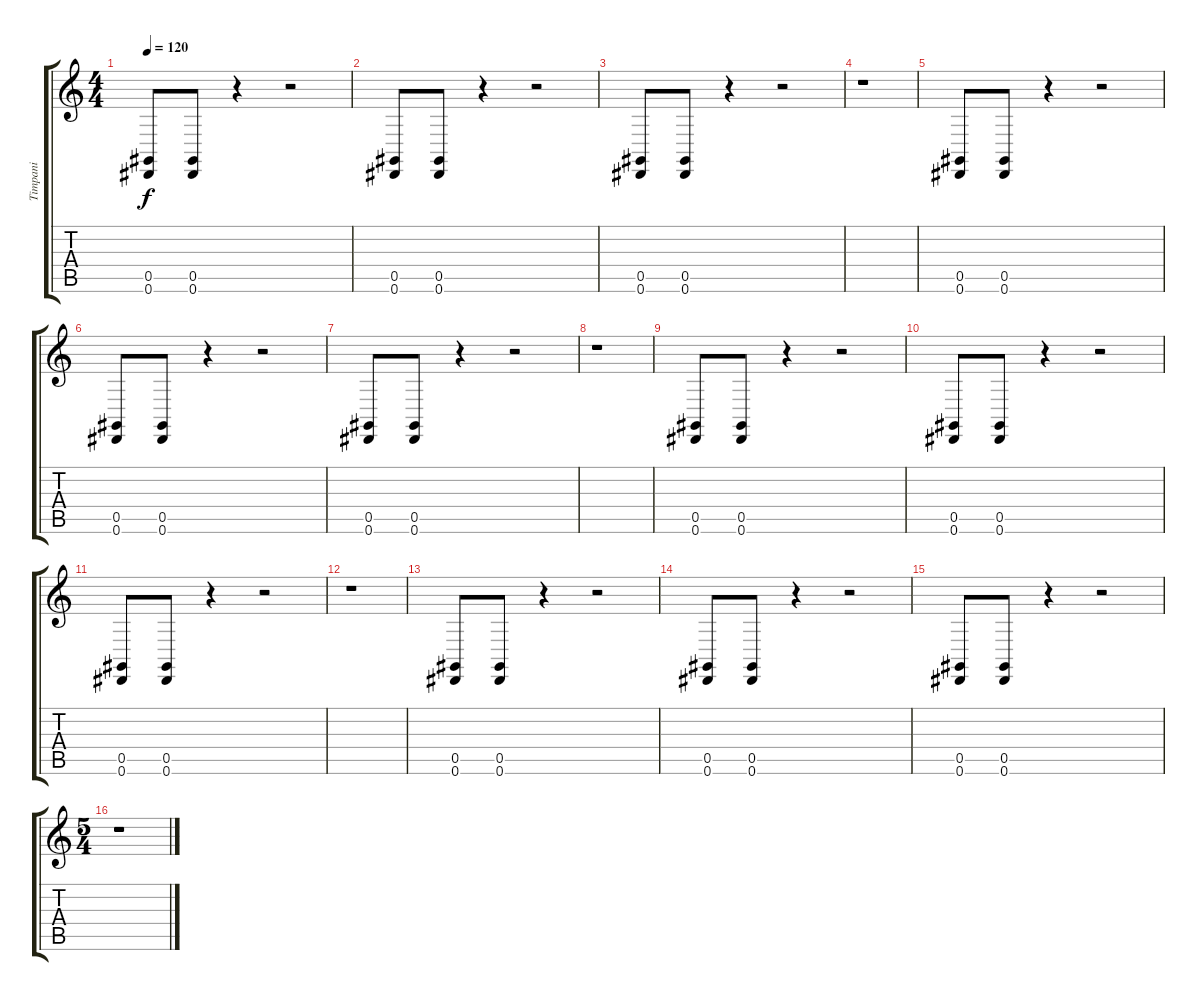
\track ("Timpani" "Timpani") {instrument timpani}
\staff {score tabs}
\tuning (Eb4 Bb3 Gb3 Db3 Ab2 Eb2) {hide}
\ts (4 4)
\tempo 120
\tempo 118
\tempo 120
\clef g2
\ks c
(0.5 0.6).8{dy f instrument timpani} (0.5 0.6).8 r.4 r.2 |
(0.5 0.6).8 (0.5 0.6).8 r.4 r.2 |
(0.5 0.6).8 (0.5 0.6).8 r.4 r.2 |
r.1 |
(0.5 0.6).8 (0.5 0.6).8 r.4 r.2 |
(0.5 0.6).8 (0.5 0.6).8 r.4 r.2 |
(0.5 0.6).8 (0.5 0.6).8 r.4 r.2 |
r.1 |
(0.5 0.6).8 (0.5 0.6).8 r.4 r.2 |
(0.5 0.6).8 (0.5 0.6).8 r.4 r.2 |
(0.5 0.6).8 (0.5 0.6).8 r.4 r.2 |
r.1 |
(0.5 0.6).8 (0.5 0.6).8 r.4 r.2 |
(0.5 0.6).8 (0.5 0.6).8 r.4 r.2 |
(0.5 0.6).8 (0.5 0.6).8 r.4 r.2 |
\ts (5 4)
r.1
